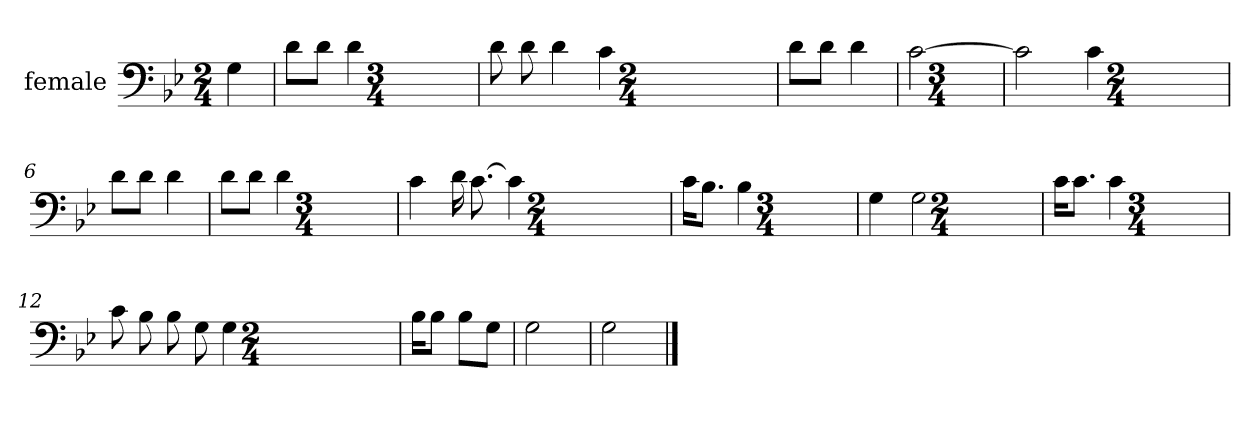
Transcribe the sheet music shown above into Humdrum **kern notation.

**kern
*part1
*staff1
*I"female
*clefF4
*k[b-e-]
*M2/4
*MM168
=
4G
=1
8d\L
8d\J
4d
*M3/4
=2
8d
8d
4d
4c
*M2/4
=3
8d\L
8d\J
4d
=4
[2c
*M3/4
=5
2c]
4c
*M2/4
=6
8d\L
8d\J
4d
=7
8d\L
8d\J
4d
*M3/4
=8
4c
16d
[8.c
4c]
*M2/4
=9
16c\KL
8.B-\J
4B-
*M3/4
=10
4G
2G
*M2/4
=11
16c\KL
8.c\J
4c
*M3/4
=12
8c
8B-
8B-
8G
4G
*M2/4
=13
16B-\KL
8B-\J
8B-\L
8G\J
=14
2G
=15
2G
==
*-
